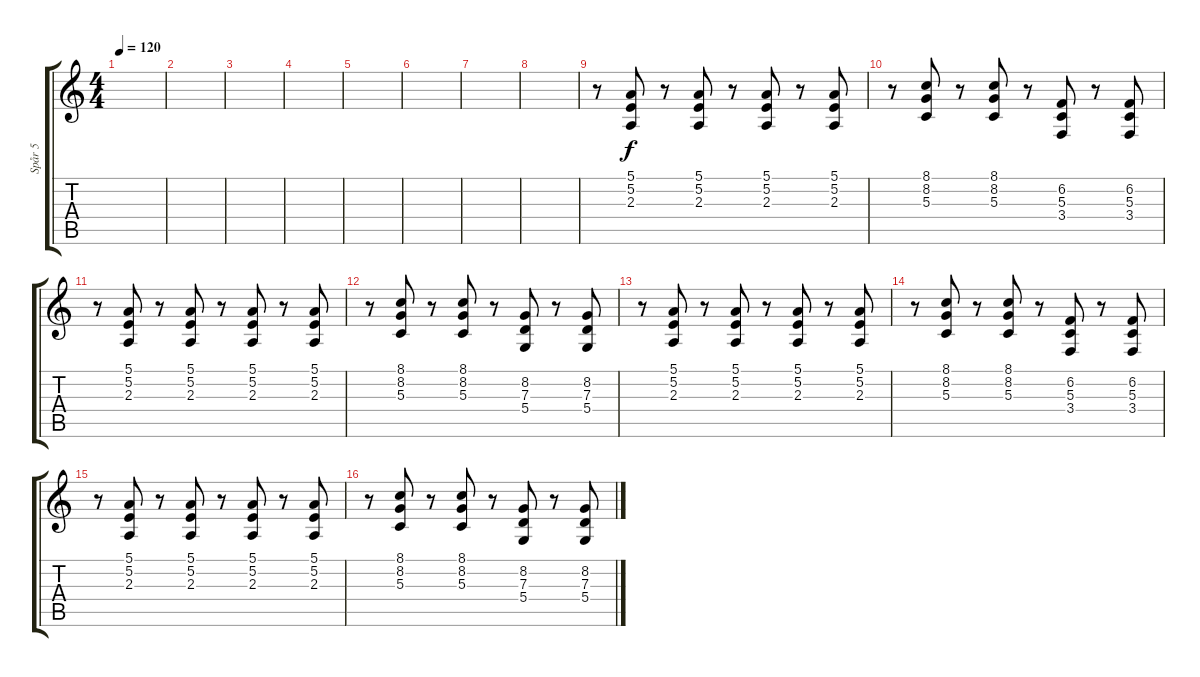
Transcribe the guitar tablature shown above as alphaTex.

\track ("Spår 5" "Spår 5") {instrument lead3calliope}
\staff {score tabs}
\tuning (E4 B3 G3 D3 A2 E2) {hide}
\ts (4 4)
\tempo 120
\clef g2
\ks c
|
|
|
|
|
|
|
|
r.8 (5.1 5.2 2.3).8 r.8 (5.1 5.2 2.3).8 r.8 (5.1 5.2 2.3).8 r.8 (5.1 5.2 2.3).8 |
r.8 (8.1 8.2 5.3).8 r.8 (8.1 8.2 5.3).8 r.8 (6.2 5.3 3.4).8 r.8 (6.2 5.3 3.4).8 |
r.8 (5.1 5.2 2.3).8 r.8 (5.1 5.2 2.3).8 r.8 (5.1 5.2 2.3).8 r.8 (5.1 5.2 2.3).8 |
r.8 (8.1 8.2 5.3).8 r.8 (8.1 8.2 5.3).8 r.8 (8.2 7.3 5.4).8 r.8 (8.2 7.3 5.4).8 |
r.8 (5.1 5.2 2.3).8 r.8 (5.1 5.2 2.3).8 r.8 (5.1 5.2 2.3).8 r.8 (5.1 5.2 2.3).8 |
r.8 (8.1 8.2 5.3).8 r.8 (8.1 8.2 5.3).8 r.8 (6.2 5.3 3.4).8 r.8 (6.2 5.3 3.4).8 |
r.8 (5.1 5.2 2.3).8 r.8 (5.1 5.2 2.3).8 r.8 (5.1 5.2 2.3).8 r.8 (5.1 5.2 2.3).8 |
r.8 (8.1 8.2 5.3).8 r.8 (8.1 8.2 5.3).8 r.8 (8.2 7.3 5.4).8 r.8 (8.2 7.3 5.4).8
